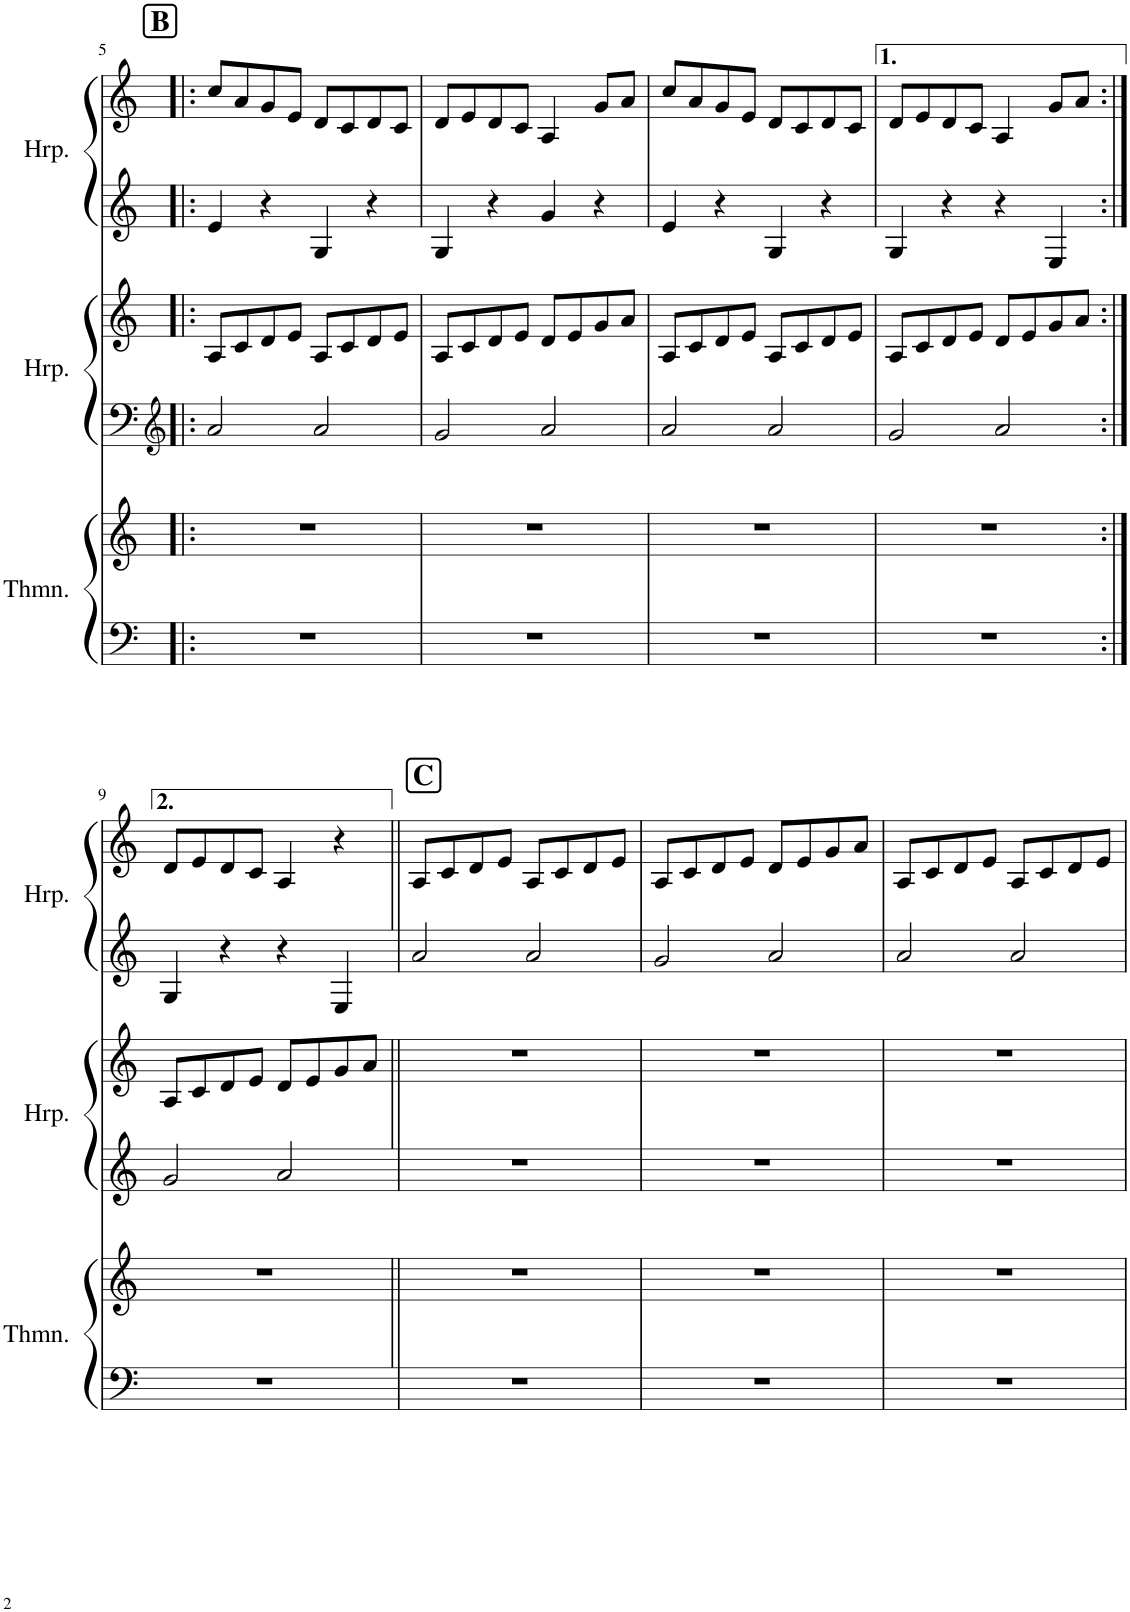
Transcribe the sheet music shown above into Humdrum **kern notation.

**kern	**kern	**kern	**kern	**kern	**kern
*part3	*part3	*part2	*part2	*part1	*part1
*staff6	*staff5	*staff4	*staff3	*staff2	*staff1
*I"テルミン	*	*I"ハープ	*	*I"ハープ	*
!!LO:PB:g=z
*clefF4	*clefG2	*clefG2	*clefG2	*clefG2	*clefG2
*k[]	*k[]	*k[]	*k[]	*k[]	*k[]
*M4/4	*M4/4	*M4/4	*M4/4	*M4/4	*M4/4
!!LO:REH:place=s1:a:B:cj:fs=14:t=B
=5!|:	=5!|:	=5!|:	=5!|:	=5!|:	=5!|:
1r	1r	2a/	8A/L	4e/	8cc/L
.	.	.	8c/	.	8a/
.	.	.	8d/	4r	8g/
.	.	.	8e/J	.	8e/J
.	.	2a/	8A/L	4G/	8d/L
.	.	.	8c/	.	8c/
.	.	.	8d/	4r	8d/
.	.	.	8e/J	.	8c/J
=6	=6	=6	=6	=6	=6
1r	1r	2g/	8A/L	4G/	8d/L
.	.	.	8c/	.	8e/
.	.	.	8d/	4r	8d/
.	.	.	8e/J	.	8c/J
.	.	2a/	8d/L	4g/	4A/
.	.	.	8e/	.	.
.	.	.	8g/	4r	8g/L
.	.	.	8a/J	.	8a/J
=7	=7	=7	=7	=7	=7
1r	1r	2a/	8A/L	4e/	8cc/L
.	.	.	8c/	.	8a/
.	.	.	8d/	4r	8g/
.	.	.	8e/J	.	8e/J
.	.	2a/	8A/L	4G/	8d/L
.	.	.	8c/	.	8c/
.	.	.	8d/	4r	8d/
.	.	.	8e/J	.	8c/J
=8	=8	=8	=8	=8	=8
1r	1r	2g/	8A/L	4G/	8d/L
.	.	.	8c/	.	8e/
.	.	.	8d/	4r	8d/
.	.	.	8e/J	.	8c/J
.	.	2a/	8d/L	4r	4A/
.	.	.	8e/	.	.
.	.	.	8g/	4E/	8g/L
.	.	.	8a/J	.	8a/J
!!LO:LB:g=z
=9:|!	=9:|!	=9:|!	=9:|!	=9:|!	=9:|!
1r	1r	2g/	8A/L	4G/	8d/L
.	.	.	8c/	.	8e/
.	.	.	8d/	4r	8d/
.	.	.	8e/J	.	8c/J
.	.	2a/	8d/L	4r	4A/
.	.	.	8e/	.	.
.	.	.	8g/	4E/	4r
.	.	.	8a/J	.	.
!!LO:REH:place=s1:a:B:cj:fs=14:t=C
=10||	=10||	=10||	=10||	=10||	=10||
1r	1r	1r	1r	2a/	8A/L
.	.	.	.	.	8c/
.	.	.	.	.	8d/
.	.	.	.	.	8e/J
.	.	.	.	2a/	8A/L
.	.	.	.	.	8c/
.	.	.	.	.	8d/
.	.	.	.	.	8e/J
=11	=11	=11	=11	=11	=11
1r	1r	1r	1r	2g/	8A/L
.	.	.	.	.	8c/
.	.	.	.	.	8d/
.	.	.	.	.	8e/J
.	.	.	.	2a/	8d/L
.	.	.	.	.	8e/
.	.	.	.	.	8g/
.	.	.	.	.	8a/J
=12	=12	=12	=12	=12	=12
1r	1r	1r	1r	2a/	8A/L
.	.	.	.	.	8c/
.	.	.	.	.	8d/
.	.	.	.	.	8e/J
.	.	.	.	2a/	8A/L
.	.	.	.	.	8c/
.	.	.	.	.	8d/
.	.	.	.	.	8e/J
=	=	=	=	=	=
*-	*-	*-	*-	*-	*-
